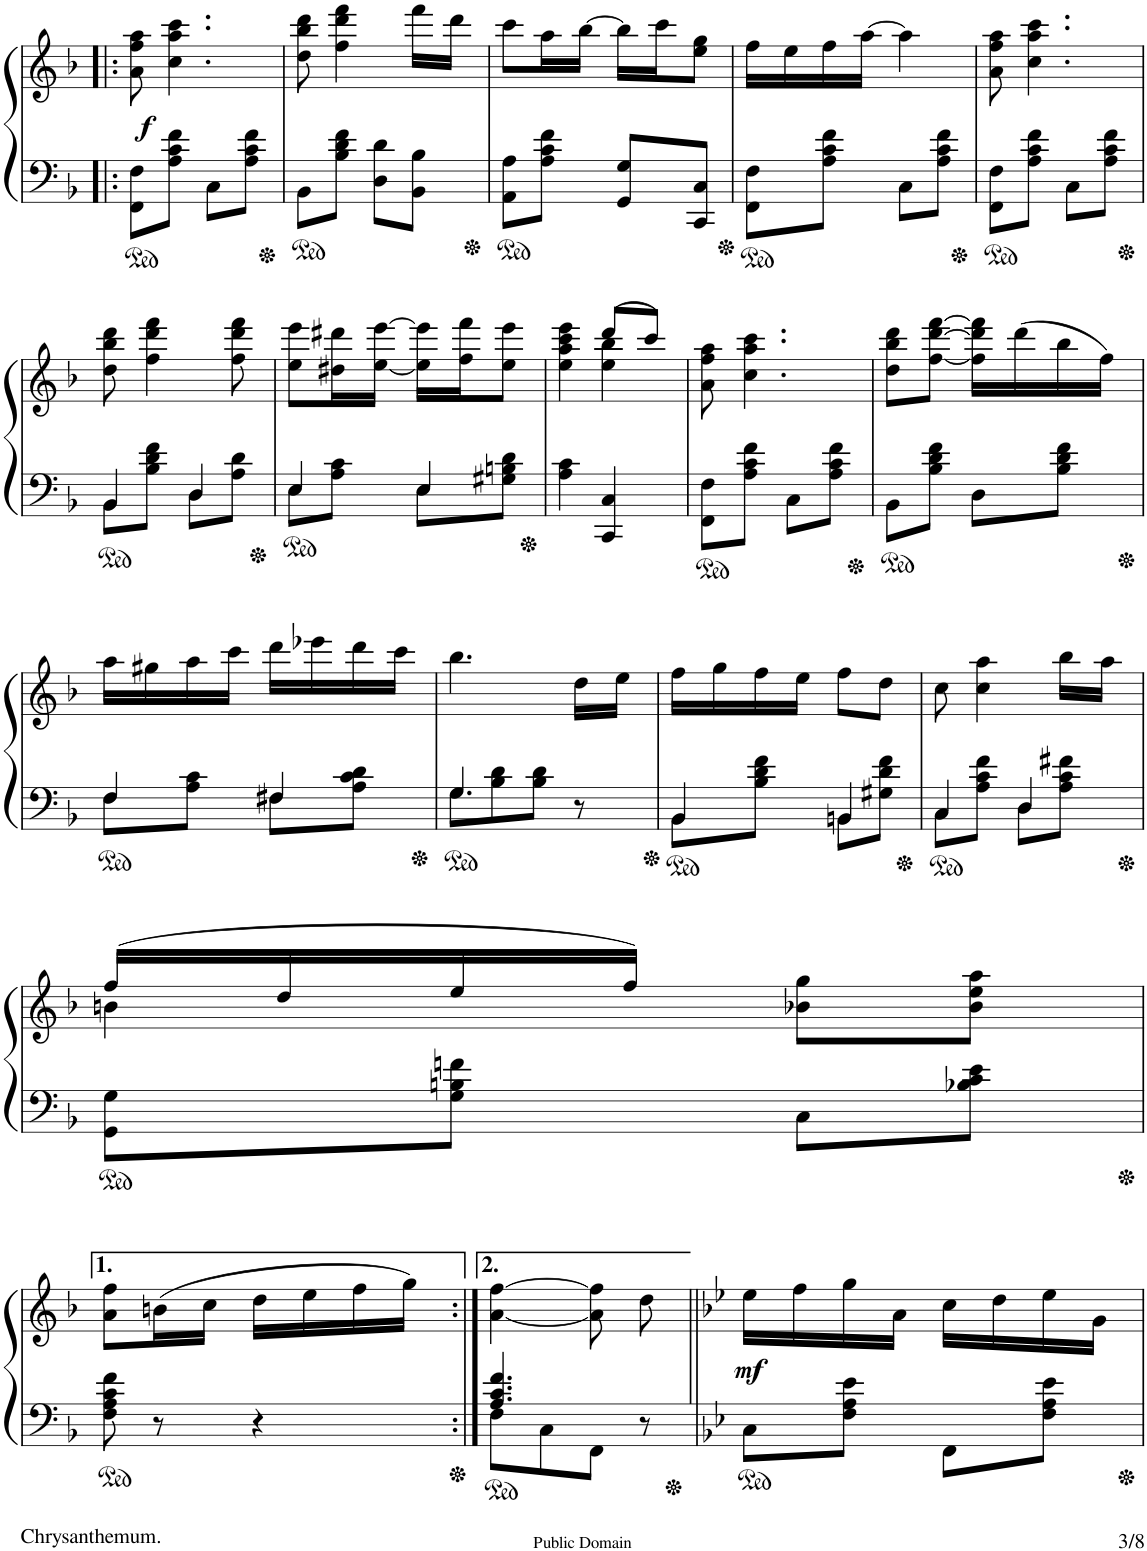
**kern	**kern	**dynam
*part1	*part1	*part1
*staff2	*staff1	*staff1/2
*I"Piano	*	*
*I'Pno	*	*
!!LO:PB:g=z
*clefF4	*clefG2	*
*k[b-]	*k[b-]	*
*M2/4	*M2/4	*
=22!|:	=22!|:	=22!|:
!	!	!LO:DY:b
8FF\ 8F\L	8a\ 8ff\ 8aa\	f
8A\ 8c\ 8f\J	4.cc\ 4.aa\ 4.ccc\	.
8C\L	.	.
8A\ 8c\ 8f\J	.	.
=23	=23	=23
8BB-\L	8dd\ 8bb-\ 8ddd\	.
8B-\ 8d\ 8f\J	4ff\ 4ddd\ 4fff\	.
8D\ 8d\L	.	.
8BB-\ 8B-\J	16fff\LL	.
.	16ddd\JJ	.
=24	=24	=24
8AA\ 8A\L	8ccc\L	.
8A\ 8c\ 8f\J	16aa\L	.
.	[16bb-\JJ	.
8GG/ 8G/L	16bb-\LL]	.
.	16ccc\J	.
8CC/ 8C/J	8ee\ 8gg\J	.
=25	=25	=25
8FF\ 8F\L	16ff\LL	.
.	16ee\	.
8A\ 8c\ 8f\J	16ff\	.
.	[16aa\JJ	.
8C\L	4aa\]	.
8A\ 8c\ 8f\J	.	.
=26	=26	=26
8FF\ 8F\L	8a\ 8ff\ 8aa\	.
8A\ 8c\ 8f\J	4.cc\ 4.aa\ 4.ccc\	.
8C\L	.	.
8A\ 8c\ 8f\J	.	.
!!LO:LB:g=z
=27	=27	=27
*^	*	*
8BB-\L	4BB-/	8dd\ 8bb-\ 8ddd\	.
8B-\ 8d\ 8f\J	.	4ff\ 4ddd\ 4fff\	.
8D\L	4D/	.	.
8A\ 8d\J	.	8ff\ 8ddd\ 8fff\	.
=28	=28	=28	=28
8E\L	4E/	8ee\ 8eee\L	.
8A\ 8c\J	.	16dd#X\ 16ddd#X\L	.
.	.	[16ee\ [16eee\JJ	.
8E\L	4E/	16ee\] 16eee\]LL	.
.	.	16ff\ 16fff\J	.
8G#X\ 8Bn\ 8d\J	.	8ee\ 8eee\J	.
*v	*v	*	*
=29	=29	=29
*	*^	*
4A\ 4c\	4ee\ 4aa\ 4ccc\ 4eee\	4ryy	.
4CC/ 4C/	(8ddd/L	4ee\ 4bb-\	.
.	8ccc/J)	.	.
*	*v	*v	*
=30	=30	=30
8FF\ 8F\L	8a\ 8ff\ 8aa\	.
8A\ 8c\ 8f\J	4.cc\ 4.aa\ 4.ccc\	.
8C\L	.	.
8A\ 8c\ 8f\J	.	.
=31	=31	=31
8BB-\L	8dd\ 8bb-\ 8ddd\L	.
8B-\ 8d\ 8f\J	[8ff\ [8ddd\ [8fff\J	.
8D\L	16ff\] 16ddd\] 16fff\]LL	.
.	(16ddd\	.
8B-\ 8d\ 8f\J	16bb-\	.
.	16ff\JJ)	.
!!LO:LB:g=z
=32	=32	=32
*^	*	*
8F\L	4F/	16aa\LL	.
.	.	16gg#X\	.
8A\ 8c\J	.	16aa\	.
.	.	16ccc\JJ	.
8F#X\L	4F#/	16ddd\LL	.
.	.	16eee-X\	.
8A\ 8c\ 8d\J	.	16ddd\	.
.	.	16ccc\JJ	.
=33	=33	=33	=33
!LO:N:head=solid	!LO:N:head=solid	!	!
8G\L	4.G/	4.bb-\	.
8B-\ 8d\	.	.	.
8B-\ 8d\J	.	.	.
8r	8ryy	16dd\LL	.
.	.	16ee\JJ	.
=34	=34	=34	=34
8BB-\L	4BB-/	16ff\LL	.
.	.	16gg\	.
8B-\ 8d\ 8f\J	.	16ff\	.
.	.	16ee\JJ	.
8BBn\L	4BB/	8ff\L	.
8G#X\ 8d\ 8f\J	.	8dd\J	.
=35	=35	=35	=35
8C\L	4C/	8cc\	.
8A\ 8c\ 8f\J	.	4cc\ 4aa\	.
8D\L	4D/	.	.
8A\ 8c\ 8f#X\J	.	16bb-\LL	.
.	.	16aa\JJ	.
*v	*v	*	*
!!LO:LB:g=z
=36	=36	=36
*	*^	*
8GG\ 8G\L	(16ff/LL	4bn\	.
.	16dd/	.	.
8G\ 8Bn\ 8fn\J	16ee/	.	.
.	16ff/JJ)	.	.
8C\L	8b-X\ 8gg\L	4ryy	.
8B-X\ 8c\ 8e\J	8b-\ 8ee\ 8aa\J	.	.
*	*v	*v	*
!!LO:LB:g=z
=37	=37	=37
8F\ 8A\ 8c\ 8f\	8a\ 8ff\L	.
8r	(16bn\L	.
.	16cc\JJ	.
4r	16dd\LL	.
.	16ee\	.
.	16ff\	.
.	16gg\JJ)	.
=38:|!	=38:|!	=38:|!
*^	*	*
4.A/ 4.c/ 4.f/	8F\L	[4a\ [4ff\	.
.	8C\	.	.
.	8FF\J	8a\] 8ff\]	.
8r	8ryy	8dd\	.
*v	*v	*	*
=39||	=39||	=39||
*k[b-e-]	*k[b-e-]	*
*^	*	*
!	!	!	!LO:DY:b
*v	*v	*	*
8C\L	16ee-\LL	mf
.	16ff\	.
8F\ 8A\ 8e-\J	16gg\	.
.	16a\JJ	.
8FF\L	16cc\LL	.
.	16dd\	.
8F\ 8A\ 8e-\J	16ee-\	.
.	16g\JJ	.
=	=	=
*-	*-	*-
